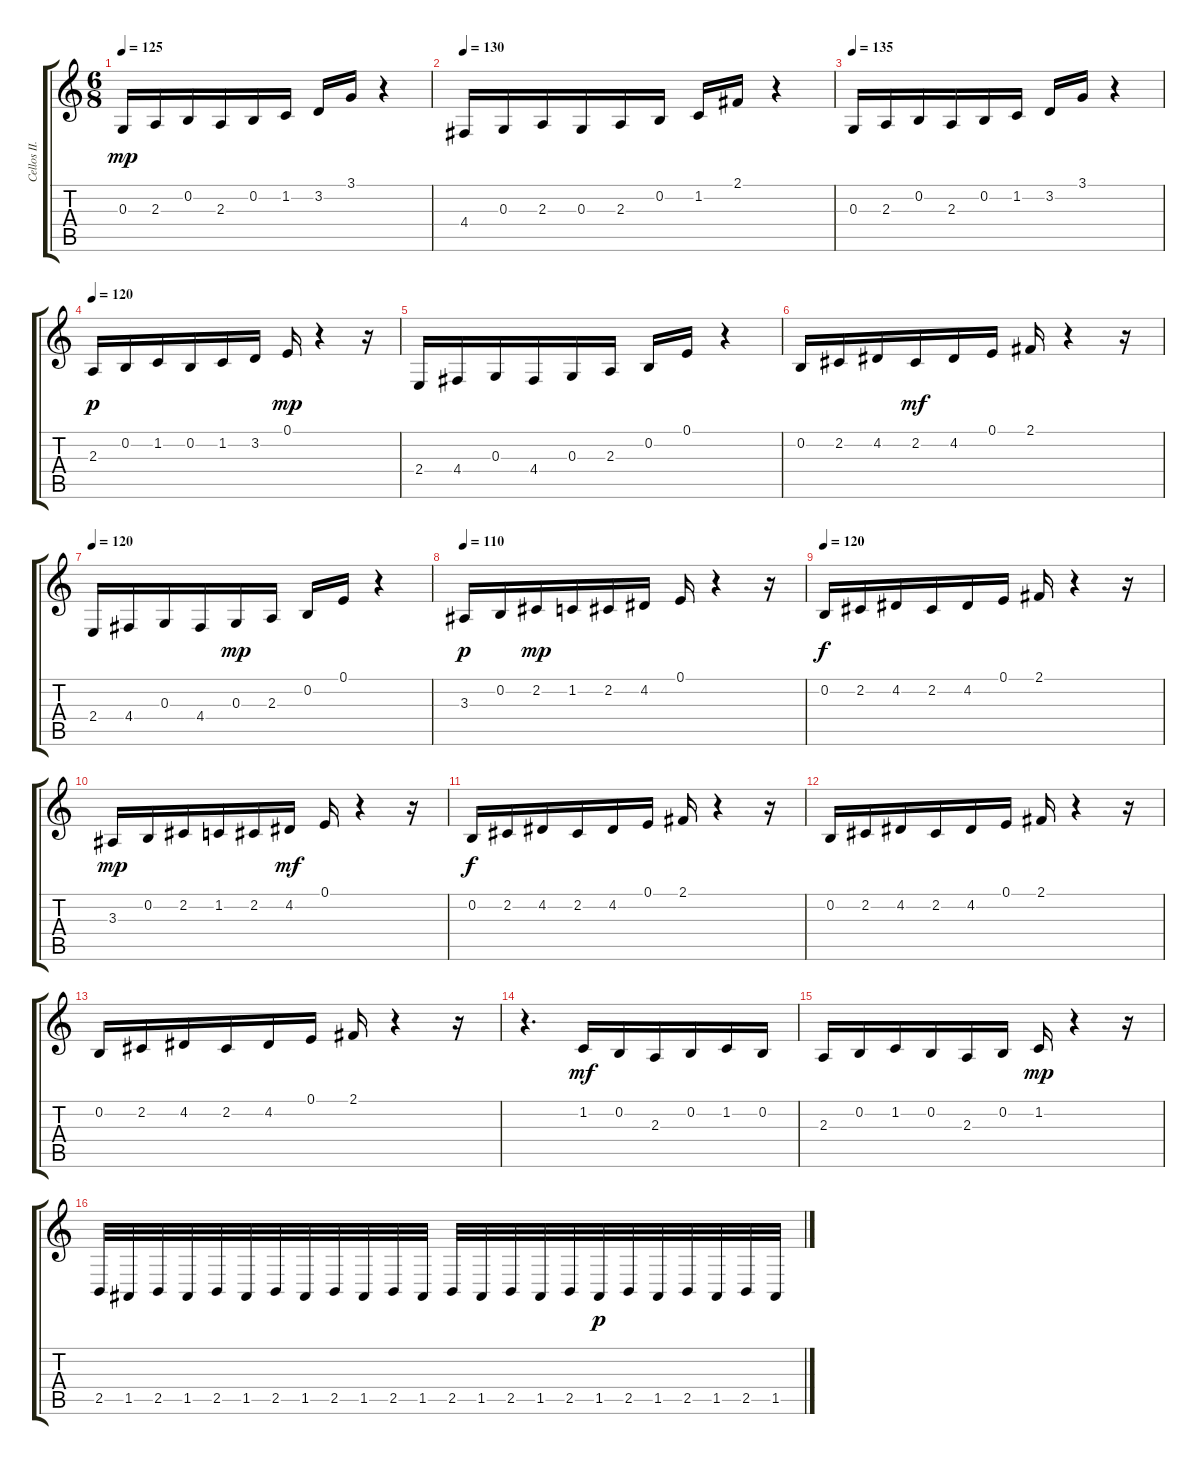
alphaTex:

\track ("Cellos II." "Cellos II.") {instrument pizzicatostrings}
\staff {score tabs}
\tuning (E4 B3 G3 D3 A2 E2) {hide}
\ts (6 8)
\tempo 125
\clef g2
\ks c
0.3.16{dy mp} 2.3.16 0.2.16 2.3.16 0.2.16 1.2.16 3.2.16 3.1.16 r.4 |
\tempo 130
4.4.16 0.3.16 2.3.16 0.3.16 2.3.16 0.2.16 1.2.16 2.1.16 r.4 |
\tempo 135
0.3.16 2.3.16 0.2.16 2.3.16 0.2.16 1.2.16 3.2.16 3.1.16 r.4 |
\tempo 120
2.3.16{dy p} 0.2.16 1.2.16 0.2.16 1.2.16 3.2.16 0.1.16{dy mp} r.4 r.16 |
2.4.16 4.4.16 0.3.16 4.4.16 0.3.16 2.3.16 0.2.16 0.1.16 r.4 |
0.2.16 2.2.16 4.2.16 2.2.16{dy mf} 4.2.16 0.1.16 2.1.16 r.4 r.16 |
\tempo 120
2.4.16 4.4.16 0.3.16 4.4.16 0.3.16{dy mp} 2.3.16 0.2.16 0.1.16 r.4 |
\tempo 110
3.3.16{dy p} 0.2.16 2.2.16{dy mp} 1.2.16 2.2.16 4.2.16 0.1.16 r.4 r.16 |
\tempo 120
0.2.16{dy f} 2.2.16 4.2.16 2.2.16 4.2.16 0.1.16 2.1.16 r.4 r.16 |
3.3.16{dy mp} 0.2.16 2.2.16 1.2.16 2.2.16 4.2.16{dy mf} 0.1.16 r.4 r.16 |
0.2.16{dy f} 2.2.16 4.2.16 2.2.16 4.2.16 0.1.16 2.1.16 r.4 r.16 |
0.2.16 2.2.16 4.2.16 2.2.16 4.2.16 0.1.16 2.1.16 r.4 r.16 |
0.2.16 2.2.16 4.2.16 2.2.16 4.2.16 0.1.16 2.1.16 r.4 r.16 |
r.4{d} 1.2.16{dy mf} 0.2.16 2.3.16 0.2.16 1.2.16 0.2.16 |
2.3.16 0.2.16 1.2.16 0.2.16 2.3.16 0.2.16 1.2.16{dy mp} r.4 r.16 |
2.5.32 1.5.32 2.5.32 1.5.32 2.5.32 1.5.32 2.5.32 1.5.32 2.5.32 1.5.32 2.5.32 1.5.32 2.5.32 1.5.32 2.5.32 1.5.32 2.5.32 1.5.32{dy p} 2.5.32 1.5.32 2.5.32 1.5.32 2.5.32 1.5.32
